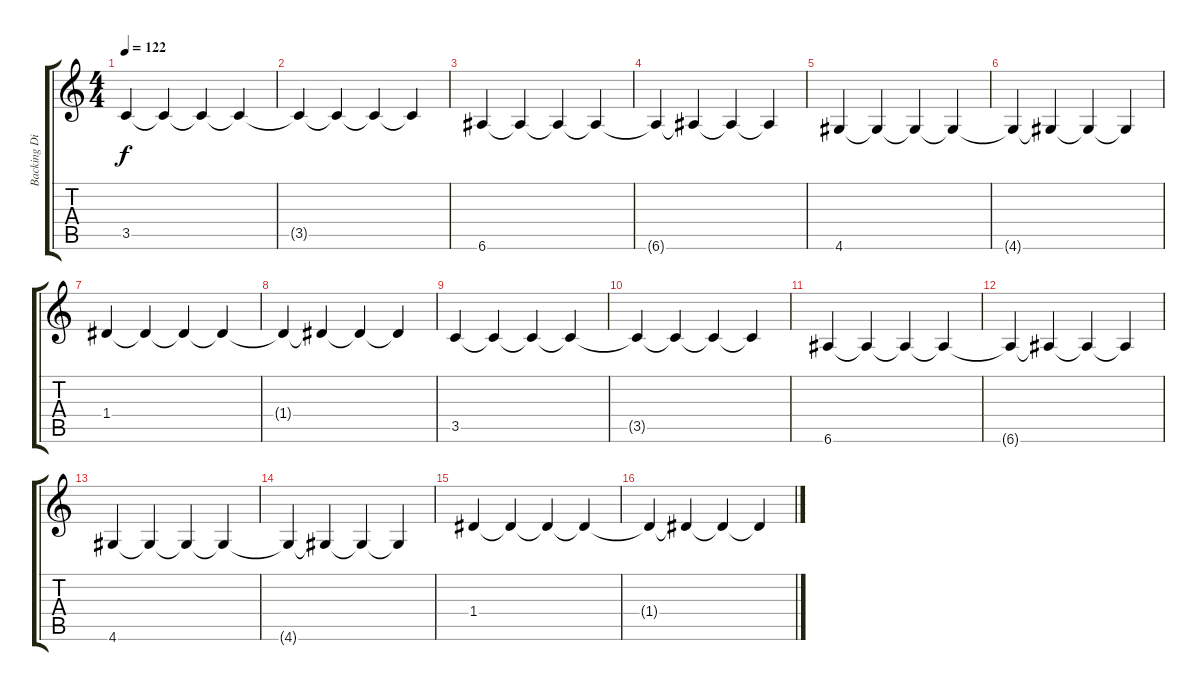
\track ("Backing Distortion" "Backing Di") {instrument distortionguitar}
\staff {score tabs}
\tuning (E4 B3 G3 D3 A2 E2) {hide}
\ts (4 4)
\tempo 122
\clef g2
\ks c
3.5.4{dy f} 3.5{t}.4 3.5{t}.4 3.5{t}.4 |
3.5{t}.4 3.5{t}.4 3.5{t}.4 3.5{t}.4 |
6.6.4 6.6{t}.4 6.6{t}.4 6.6{t}.4 |
6.6{t}.4 6.6{t}.4 6.6{t}.4 6.6{t}.4 |
4.6.4 4.6{t}.4 4.6{t}.4 4.6{t}.4 |
4.6{t}.4 4.6{t}.4 4.6{t}.4 4.6{t}.4 |
1.4.4 1.4{t}.4 1.4{t}.4 1.4{t}.4 |
1.4{t}.4 1.4{t}.4 1.4{t}.4 1.4{t}.4 |
3.5.4 3.5{t}.4 3.5{t}.4 3.5{t}.4 |
3.5{t}.4 3.5{t}.4 3.5{t}.4 3.5{t}.4 |
6.6.4 6.6{t}.4 6.6{t}.4 6.6{t}.4 |
6.6{t}.4 6.6{t}.4 6.6{t}.4 6.6{t}.4 |
4.6.4 4.6{t}.4 4.6{t}.4 4.6{t}.4 |
4.6{t}.4 4.6{t}.4 4.6{t}.4 4.6{t}.4 |
1.4.4 1.4{t}.4 1.4{t}.4 1.4{t}.4 |
1.4{t}.4 1.4{t}.4 1.4{t}.4 1.4{t}.4
